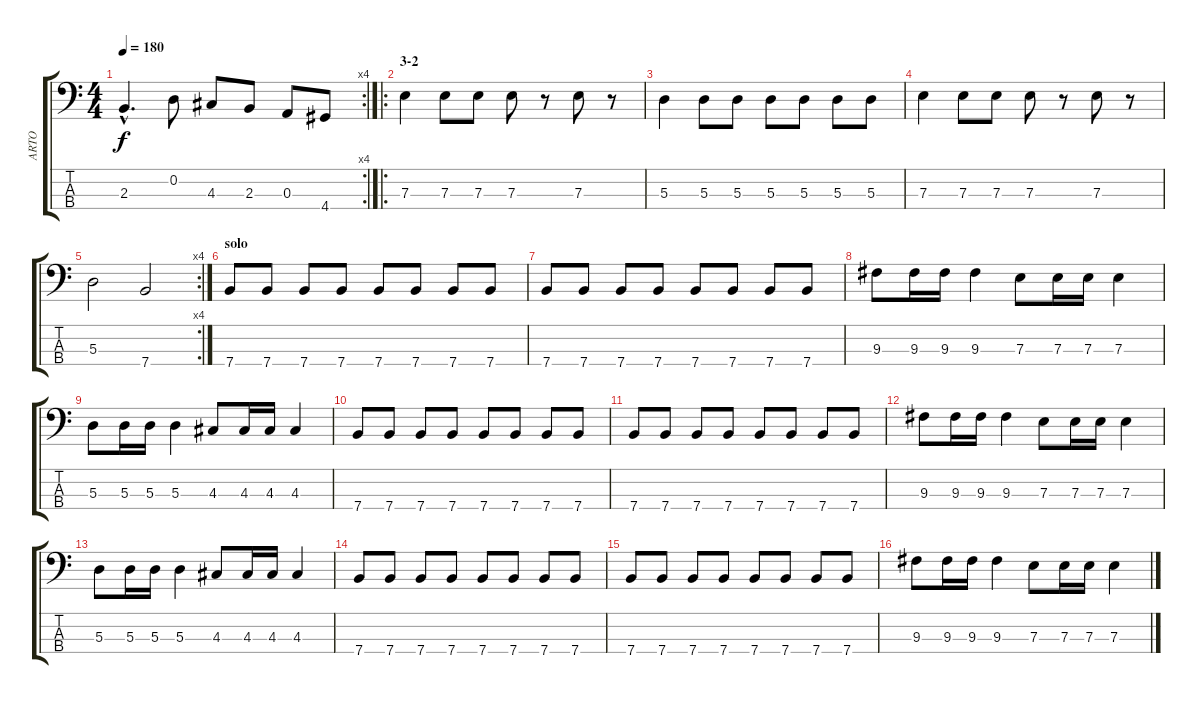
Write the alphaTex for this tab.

\track ("ARTO" "ARTO") {instrument electricbasspick}
\staff {score tabs}
\tuning (G2 D2 A1 E1) {hide}
\rc 4
\ts (4 4)
\tempo 180
\clef f4
\ks c
2.3{hac}.4{d dy f} 0.2.8 4.3.8 2.3.8 0.3.8 4.4.8 |
\ro
\section ("" "3-2")
7.3.4 7.3.8 7.3.8 7.3.8 r.8 7.3.8 r.8 |
5.3.4 5.3.8 5.3.8 5.3.8 5.3.8 5.3.8 5.3.8 |
7.3.4 7.3.8 7.3.8 7.3.8 r.8 7.3.8 r.8 |
\rc 4
5.3.2 7.4.2 |
\section ("" "solo")
7.4.8 7.4.8 7.4.8 7.4.8 7.4.8 7.4.8 7.4.8 7.4.8 |
7.4.8 7.4.8 7.4.8 7.4.8 7.4.8 7.4.8 7.4.8 7.4.8 |
9.3.8 9.3.16 9.3.16 9.3.4 7.3.8 7.3.16 7.3.16 7.3.4 |
5.3.8 5.3.16 5.3.16 5.3.4 4.3.8 4.3.16 4.3.16 4.3.4 |
7.4.8 7.4.8 7.4.8 7.4.8 7.4.8 7.4.8 7.4.8 7.4.8 |
7.4.8 7.4.8 7.4.8 7.4.8 7.4.8 7.4.8 7.4.8 7.4.8 |
9.3.8 9.3.16 9.3.16 9.3.4 7.3.8 7.3.16 7.3.16 7.3.4 |
5.3.8 5.3.16 5.3.16 5.3.4 4.3.8 4.3.16 4.3.16 4.3.4 |
7.4.8 7.4.8 7.4.8 7.4.8 7.4.8 7.4.8 7.4.8 7.4.8 |
7.4.8 7.4.8 7.4.8 7.4.8 7.4.8 7.4.8 7.4.8 7.4.8 |
9.3.8 9.3.16 9.3.16 9.3.4 7.3.8 7.3.16 7.3.16 7.3.4
